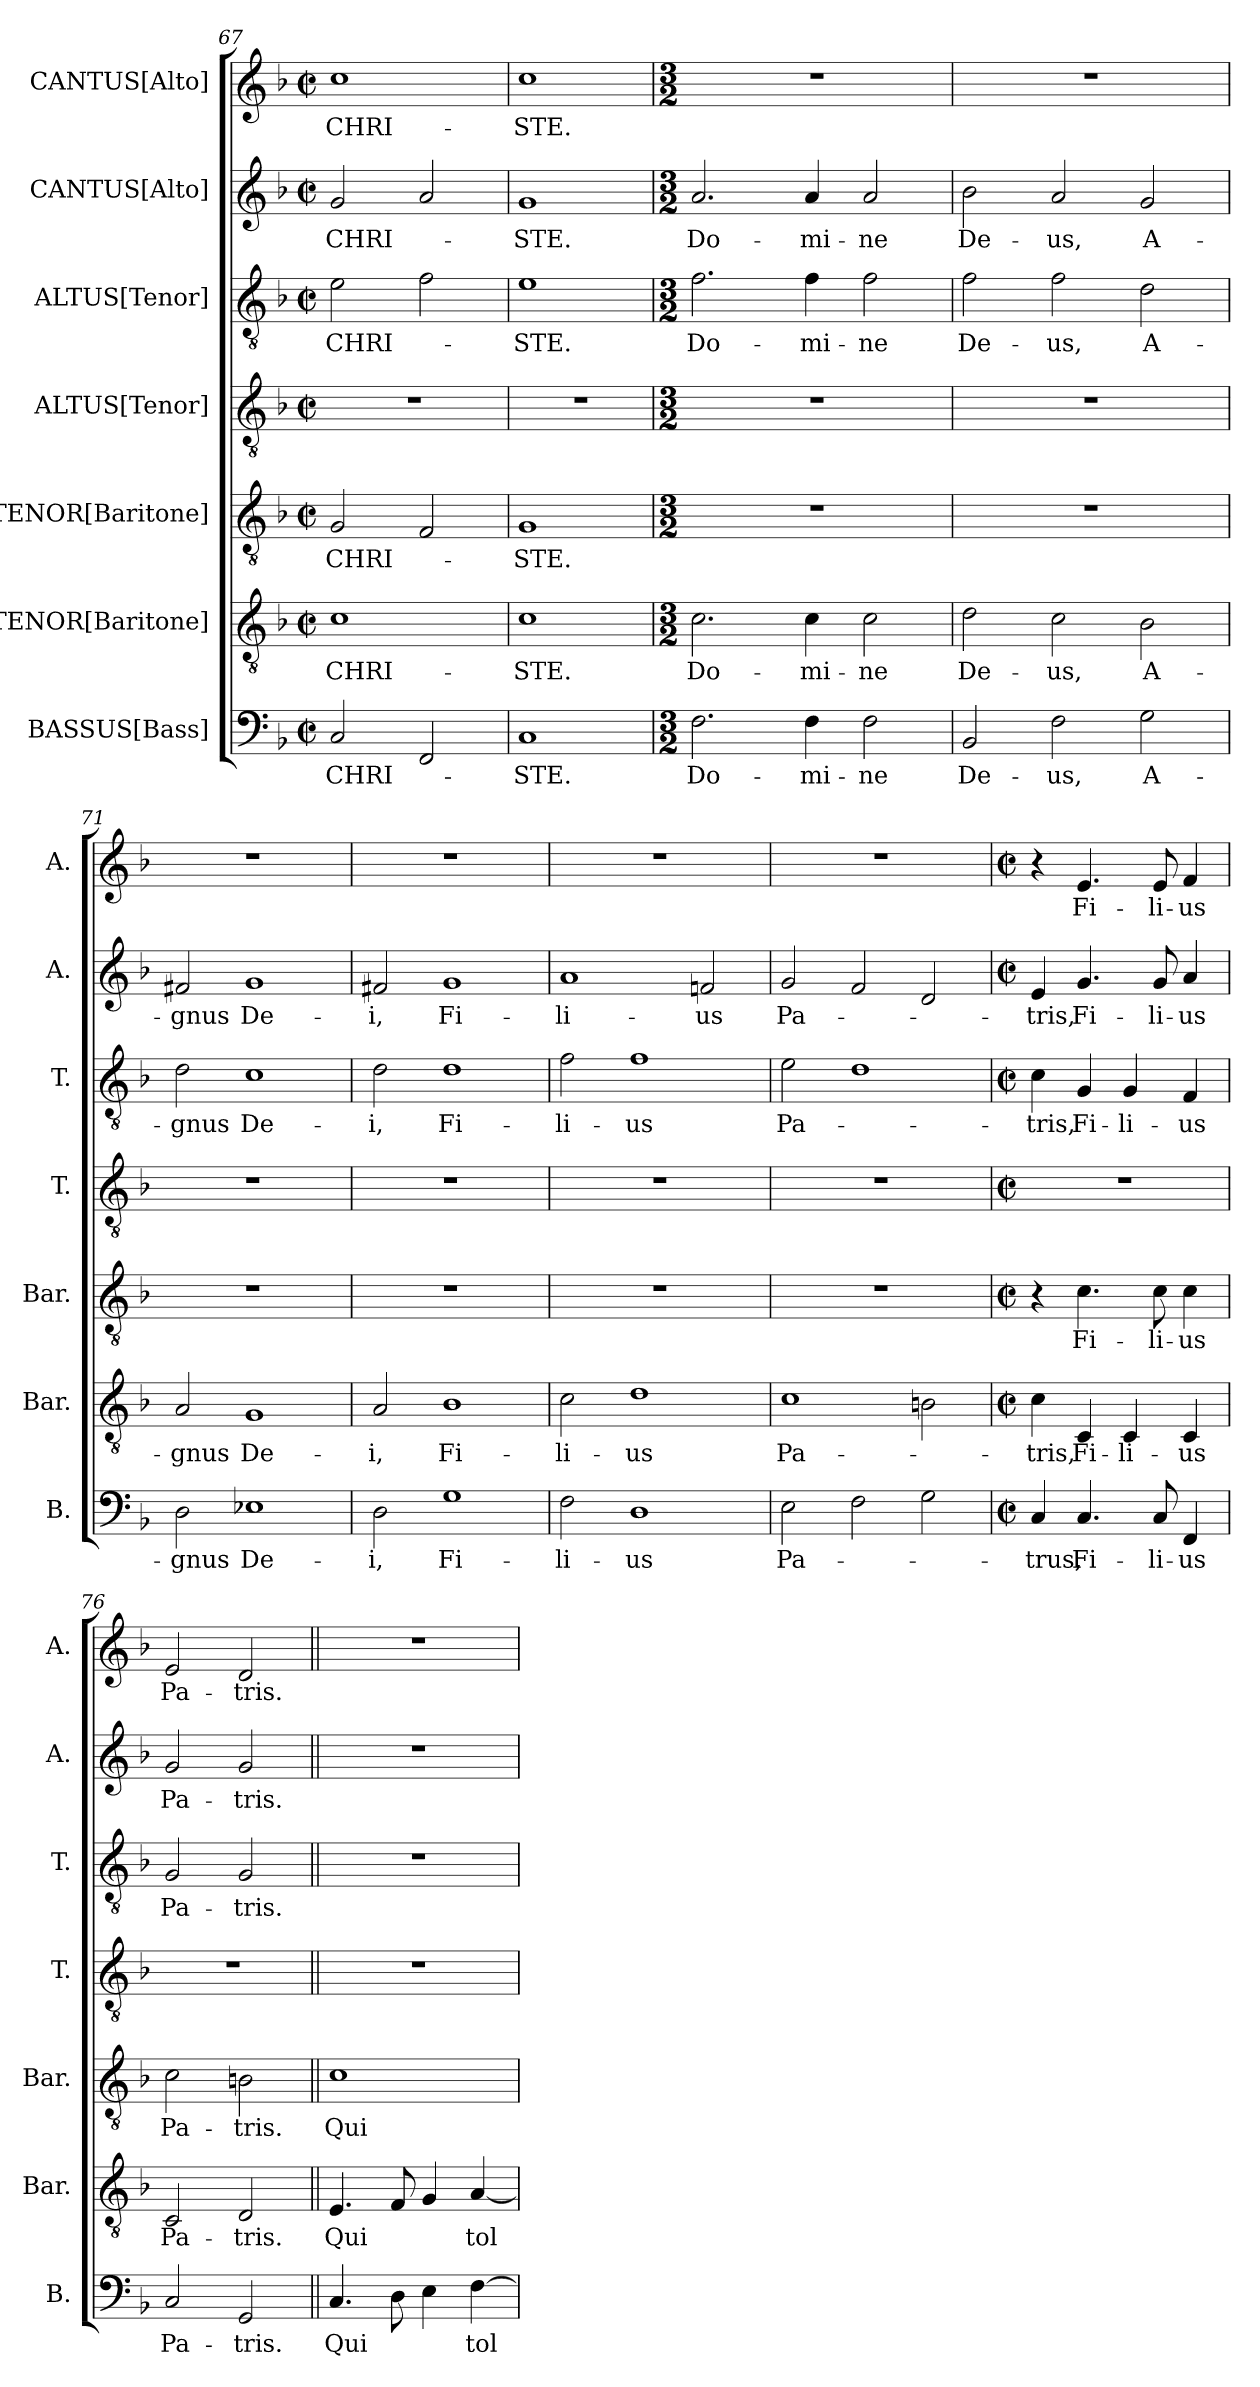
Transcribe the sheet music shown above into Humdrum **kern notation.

**kern	**text	**kern	**text	**kern	**text	**kern	**kern	**text	**kern	**text	**kern	**text
*part7	*part7	*part6	*part6	*part5	*part5	*part4	*part3	*part3	*part2	*part2	*part1	*part1
*staff7	*staff7	*staff6	*staff6	*staff5	*staff5	*staff4	*staff3	*staff3	*staff2	*staff2	*staff1	*staff1
*I"BASSUS[Bass]	*	*I"TENOR[Baritone]	*	*I"TENOR[Baritone]	*	*I"ALTUS[Tenor]	*I"ALTUS[Tenor]	*	*I"CANTUS[Alto]	*	*I"CANTUS[Alto]	*
*I'B.	*	*I'Bar.	*	*I'Bar.	*	*I'T.	*I'T.	*	*I'A.	*	*I'A.	*
*clefF4	*	*clefGv2	*	*clefGv2	*	*clefGv2	*clefGv2	*	*clefG2	*	*clefG2	*
*	*	*ITrd7c12	*	*ITrd7c12	*	*ITrd7c12	*ITrd7c12	*	*	*	*	*
*k[b-]	*	*k[b-]	*	*k[b-]	*	*k[b-]	*k[b-]	*	*k[b-]	*	*k[b-]	*
*F:	*	*F:	*	*F:	*	*F:	*F:	*	*F:	*	*F:	*
*M2/2	*	*M2/2	*	*M2/2	*	*M2/2	*M2/2	*	*M2/2	*	*M2/2	*
*met(c|)	*	*met(c|)	*	*met(c|)	*	*met(c|)	*met(c|)	*	*met(c|)	*	*met(c|)	*
=67	=67	=67	=67	=67	=67	=67	=67	=67	=67	=67	=67	=67
!	!LO:LY:b	!	!LO:LY:b	!	!LO:LY:b	!	!	!LO:LY:b	!	!LO:LY:b	!	!LO:LY:b
2C/	CHRI-	1C	CHRI-	2GG/	CHRI-	1r	2E\	CHRI-	2g/	CHRI-	1cc	CHRI-
2FF/	.	.	.	2FF/	.	.	2F\	.	2a/	.	.	.
=68	=68	=68	=68	=68	=68	=68	=68	=68	=68	=68	=68	=68
!	!LO:LY:b	!	!LO:LY:b	!	!LO:LY:b	!	!	!LO:LY:b	!	!LO:LY:b	!	!LO:LY:b
1C	-STE.	1C	-STE.	1GG	-STE.	1r	1E	-STE.	1g	-STE.	1cc	-STE.
=69	=69	=69	=69	=69	=69	=69	=69	=69	=69	=69	=69	=69
*M3/2	*	*M3/2	*	*M3/2	*	*M3/2	*M3/2	*	*M3/2	*	*M3/2	*
!	!LO:LY:b	!	!LO:LY:b	!LO:N:vis=1	!	!LO:N:vis=1	!	!LO:LY:b	!	!LO:LY:b	!LO:N:vis=1	!
2.F\	Do-	2.C\	Do-	1.r	.	1.r	2.F\	Do-	2.a/	Do-	1.r	.
!	!LO:LY:b	!	!LO:LY:b	!	!	!	!	!LO:LY:b	!	!LO:LY:b	!	!
4F\	-mi-	4C\	-mi-	.	.	.	4F\	-mi-	4a/	-mi-	.	.
!	!LO:LY:b	!	!LO:LY:b	!	!	!	!	!LO:LY:b	!	!LO:LY:b	!	!
2F\	-ne	2C\	-ne	.	.	.	2F\	-ne	2a/	-ne	.	.
!!LO:PB:g=z
=70	=70	=70	=70	=70	=70	=70	=70	=70	=70	=70	=70	=70
!	!LO:LY:b	!	!LO:LY:b	!LO:N:vis=1	!	!LO:N:vis=1	!	!LO:LY:b	!	!LO:LY:b	!LO:N:vis=1	!
2BB-/	De-	2D\	De-	1.r	.	1.r	2F\	De-	2b-\	De-	1.r	.
!	!LO:LY:b	!	!LO:LY:b	!	!	!	!	!LO:LY:b	!	!LO:LY:b	!	!
2F\	-us,	2C\	-us,	.	.	.	2F\	-us,	2a/	-us,	.	.
!	!LO:LY:b	!	!LO:LY:b	!	!	!	!	!LO:LY:b	!	!LO:LY:b	!	!
2G\	A-	2BB-\	A-	.	.	.	2D\	A-	2g/	A-	.	.
=71	=71	=71	=71	=71	=71	=71	=71	=71	=71	=71	=71	=71
!	!LO:LY:b	!	!LO:LY:b	!LO:N:vis=1	!	!LO:N:vis=1	!	!LO:LY:b	!	!LO:LY:b	!LO:N:vis=1	!
2D\	-gnus	2AA/	-gnus	1.r	.	1.r	2D\	-gnus	2f#X/	-gnus	1.r	.
!	!LO:LY:b	!	!LO:LY:b	!	!	!	!	!LO:LY:b	!	!LO:LY:b	!	!
1E-X	De-	1GG	De-	.	.	.	1C	De-	1g	De-	.	.
=72	=72	=72	=72	=72	=72	=72	=72	=72	=72	=72	=72	=72
!	!LO:LY:b	!	!LO:LY:b	!LO:N:vis=1	!	!LO:N:vis=1	!	!LO:LY:b	!	!LO:LY:b	!LO:N:vis=1	!
2D\	-i,	2AA/	-i,	1.r	.	1.r	2D\	-i,	2f#X/	-i,	1.r	.
!	!LO:LY:b	!	!LO:LY:b	!	!	!	!	!LO:LY:b	!	!LO:LY:b	!	!
1G	Fi-	1BB-	Fi-	.	.	.	1D	Fi-	1g	Fi-	.	.
=73	=73	=73	=73	=73	=73	=73	=73	=73	=73	=73	=73	=73
!	!LO:LY:b	!	!LO:LY:b	!LO:N:vis=1	!	!LO:N:vis=1	!	!LO:LY:b	!	!LO:LY:b	!LO:N:vis=1	!
2F\	-li-	2C\	-li-	1.r	.	1.r	2F\	-li-	1a	-li-	1.r	.
!	!LO:LY:b	!	!LO:LY:b	!	!	!	!	!LO:LY:b	!	!	!	!
1D	-us	1D	-us	.	.	.	1F	-us	.	.	.	.
!	!	!	!	!	!	!	!	!	!	!LO:LY:b	!	!
.	.	.	.	.	.	.	.	.	2fn/	-us	.	.
=74	=74	=74	=74	=74	=74	=74	=74	=74	=74	=74	=74	=74
!	!LO:LY:b	!	!LO:LY:b	!LO:N:vis=1	!	!LO:N:vis=1	!	!LO:LY:b	!	!LO:LY:b	!LO:N:vis=1	!
2E\	Pa-	1C	Pa-	1.r	.	1.r	2E\	Pa-	2g/	Pa-	1.r	.
2F\	.	.	.	.	.	.	1D	.	2f/	.	.	.
2G\	.	2BBn\	.	.	.	.	.	.	2d/	.	.	.
=75	=75	=75	=75	=75	=75	=75	=75	=75	=75	=75	=75	=75
*M2/2	*	*M2/2	*	*M2/2	*	*M2/2	*M2/2	*	*M2/2	*	*M2/2	*
*met(c|)	*	*met(c|)	*	*met(c|)	*	*met(c|)	*met(c|)	*	*met(c|)	*	*met(c|)	*
!	!LO:LY:b	!	!LO:LY:b	!	!	!	!	!LO:LY:b	!	!LO:LY:b	!	!
4C/	-trus,	4C\	-tris,	4r	.	1r	4C\	-tris,	4e/	-tris,	4r	.
!	!LO:LY:b	!	!LO:LY:b	!	!LO:LY:b	!	!	!LO:LY:b	!	!LO:LY:b	!	!LO:LY:b
4.C/	Fi-	4CC/	Fi-	4.C\	Fi-	.	4GG/	Fi-	4.g/	Fi-	4.e/	Fi-
!	!	!	!LO:LY:b	!	!	!	!	!LO:LY:b	!	!	!	!
.	.	4CC/	-li-	.	.	.	4GG/	-li-	.	.	.	.
!	!LO:LY:b	!	!	!	!LO:LY:b	!	!	!	!	!LO:LY:b	!	!LO:LY:b
8C/	-li-	.	.	8C\	-li-	.	.	.	8g/	-li-	8e/	-li-
!	!LO:LY:b	!	!LO:LY:b	!	!LO:LY:b	!	!	!LO:LY:b	!	!LO:LY:b	!	!LO:LY:b
4FF/	-us	4CC/	-us	4C\	-us	.	4FF/	-us	4a/	-us	4f/	-us
=76	=76	=76	=76	=76	=76	=76	=76	=76	=76	=76	=76	=76
!	!LO:LY:b	!	!LO:LY:b	!	!LO:LY:b	!	!	!LO:LY:b	!	!LO:LY:b	!	!LO:LY:b
2C/	Pa-	2CC/	Pa-	2C\	Pa-	1r	2GG/	Pa-	2g/	Pa-	2e/	Pa-
!	!LO:LY:b	!	!LO:LY:b	!	!LO:LY:b	!	!	!LO:LY:b	!	!LO:LY:b	!	!LO:LY:b
2GG/	-tris.	2DD/	-tris.	2BBn\	-tris.	.	2GG/	-tris.	2g/	-tris.	2d/	-tris.
!!LO:LB:g=z
=77||	=77||	=77||	=77||	=77||	=77||	=77||	=77||	=77||	=77||	=77||	=77||	=77||
!	!LO:LY:b	!	!LO:LY:b	!	!LO:LY:b	!	!	!	!	!	!	!
4.C/	Qui	4.EE/	Qui	1C	Qui	1r	1r	.	1r	.	1r	.
8D\	.	8FF/	.	.	.	.	.	.	.	.	.	.
4E\	.	4GG/	.	.	.	.	.	.	.	.	.	.
!	!LO:LY:b	!	!LO:LY:b	!	!	!	!	!	!	!	!	!
[>4F\	tol-	[<4AA/	tol-	.	.	.	.	.	.	.	.	.
=	=	=	=	=	=	=	=	=	=	=	=	=
*-	*-	*-	*-	*-	*-	*-	*-	*-	*-	*-	*-	*-
